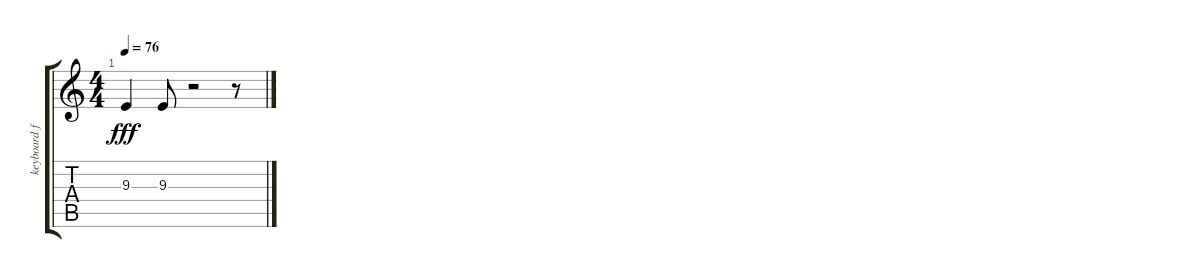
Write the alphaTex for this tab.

\track ("keyboard fill" "keyboard f") {instrument lead2sawtooth}
\staff {score tabs}
\tuning (E4 B3 G3 D3 A2 E2) {hide}
\ts (4 4)
\tempo 76
\clef g2
\ks c
9.3.4{dy fff} 9.3.8 r.2 r.8
